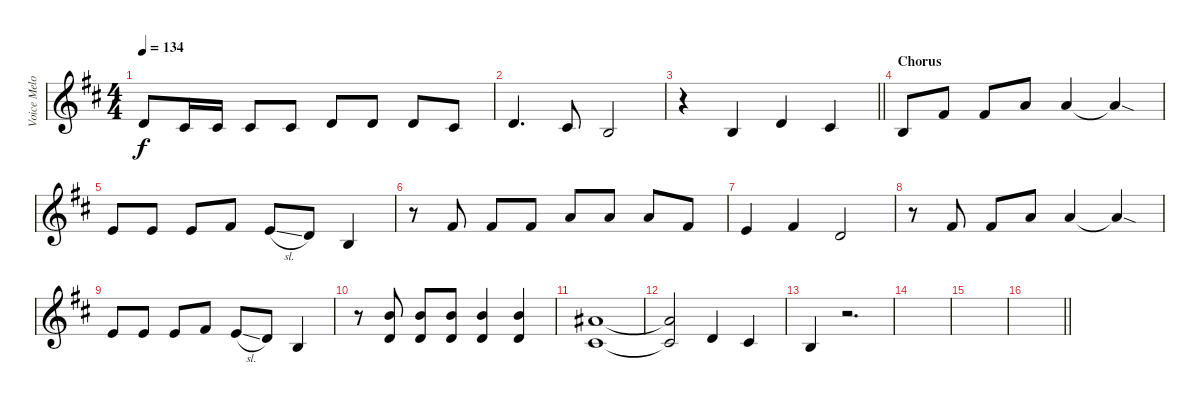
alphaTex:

\track ("Voice Melody" "Voice Melo") {instrument englishhorn}
\staff {score}
\tuning (E4 B3 G3 D3 A2 E2) {hide}
\ts (4 4)
\tempo 134
\clef g2
\ks bminor
3.2{t}.8{dy f} 2.2.16 2.2.16 2.2.8 2.2.8 3.2.8 3.2.8 3.2.8 2.2.8 |
3.2.4{d} 2.2.8 0.2.2 |
\barLineRight lightlight
r.4 0.2.4 3.2.4 2.2.4 |
\section ("" "Chorus")
0.2.8 2.1.8 2.1.8 5.1.8 5.1.4 5.1{sod t}.4 |
0.1.8 0.1.8 0.1.8 2.1.8 5.2{sl}.8 3.2.8 0.2.4 |
r.8 2.1.8 2.1.8 2.1.8 5.1.8 5.1.8 5.1.8 2.1.8 |
0.1.4 2.1.4 3.2.2 |
r.8 2.1.8 2.1.8 5.1.8 5.1.4 5.1{sod t}.4 |
0.1.8 0.1.8 0.1.8 2.1.8 5.2{sl}.8 3.2.8 0.2.4 |
r.8 (7.1 3.2).8 (7.1 3.2).8 (7.1 3.2).8 (7.1 3.2).4 (7.1 3.2).4 |
(6.1 2.2).1 |
(6.1{t} 2.2{t}).2 3.2.4 2.2.4 |
0.2.4 r.2{d} |
|
|
\barLineRight lightlight
